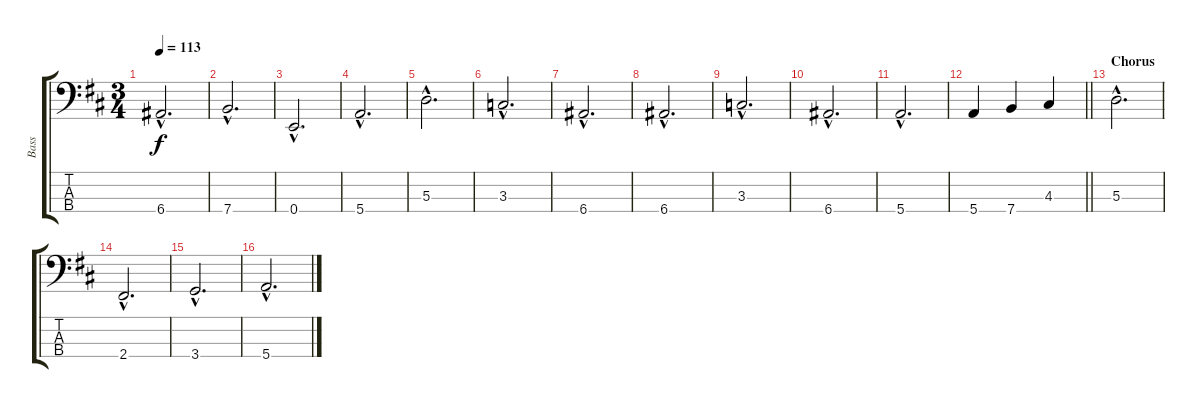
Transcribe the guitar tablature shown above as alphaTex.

\track ("Bass" "Bass") {instrument electricbasspick}
\staff {score tabs}
\tuning (G2 D2 A1 E1) {hide}
\ts (3 4)
\tempo 113
\clef f4
\ks d
6.4{hac}.2{d dy f} |
7.4{hac}.2{d} |
0.4{hac}.2{d} |
5.4{hac}.2{d} |
5.3{hac}.2{d} |
3.3{hac}.2{d} |
6.4{hac}.2{d} |
6.4{hac}.2{d} |
3.3{hac}.2{d} |
6.4{hac}.2{d} |
5.4{hac}.2{d} |
\barLineRight lightlight
5.4.4 7.4.4 4.3.4 |
\section ("" "Chorus")
5.3{hac}.2{d} |
2.4{hac}.2{d} |
3.4{hac}.2{d} |
5.4{hac}.2{d}
